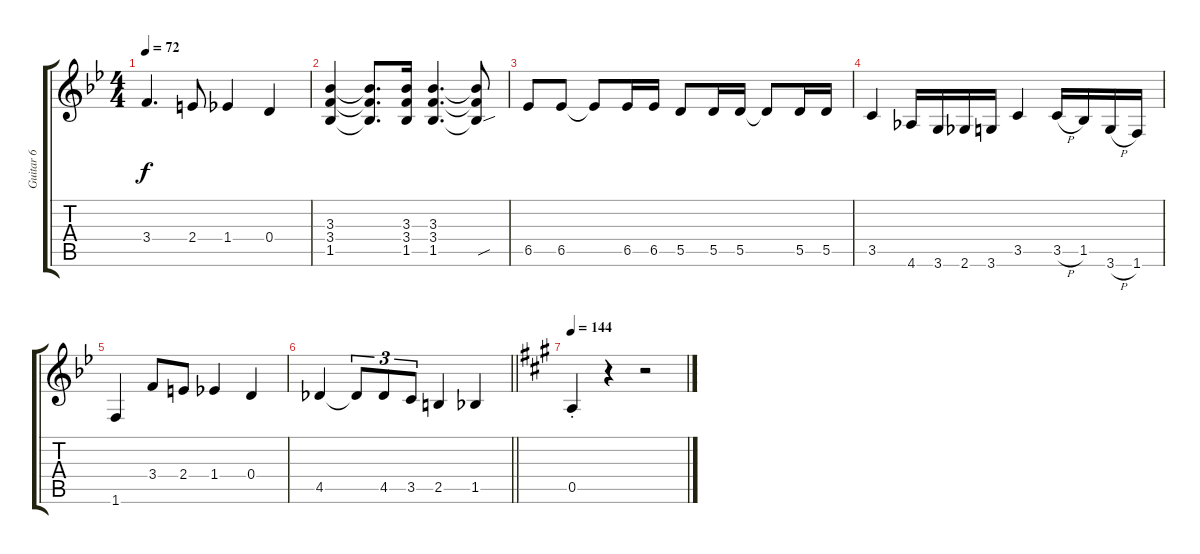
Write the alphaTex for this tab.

\track ("Guitar 6" "Guitar 6") {instrument overdrivenguitar}
\staff {score tabs}
\tuning (E4 B3 G3 D3 A2 E2) {hide}
\ts (4 4)
\tempo 72
\clef g2
\ks bb
3.4.4{d dy f} 2.4.8 1.4.4 0.4.4 |
(3.3 3.4 1.5).4 (3.3{t} 3.4{t} 1.5{t}).8{d} (3.3 3.4 1.5).16 (3.3 3.4 1.5).4{d} (3.3{t} 3.4{t} 1.5{sou t}).8 |
6.5.8 6.5.8 6.5{t}.8 6.5.16 6.5.16 5.5.8 5.5.16 5.5.16 5.5{t}.8 5.5.16 5.5.16 |
3.5.4 4.6.16 3.6.16 2.6.16 3.6.16 3.5.4 3.5{h}.16 1.5.16 3.6{h}.16 1.6.16 |
1.6.4 3.4.8 2.4.8 1.4.4 0.4.4 |
\barLineRight lightlight
4.5.4 4.5{t}.8{tu (3 2)} 4.5.8{tu (3 2)} 3.5.8{tu (3 2)} 2.5.4 1.5.4 |
\tempo 144
\ks a
0.5{st}.4 r.4 r.2
